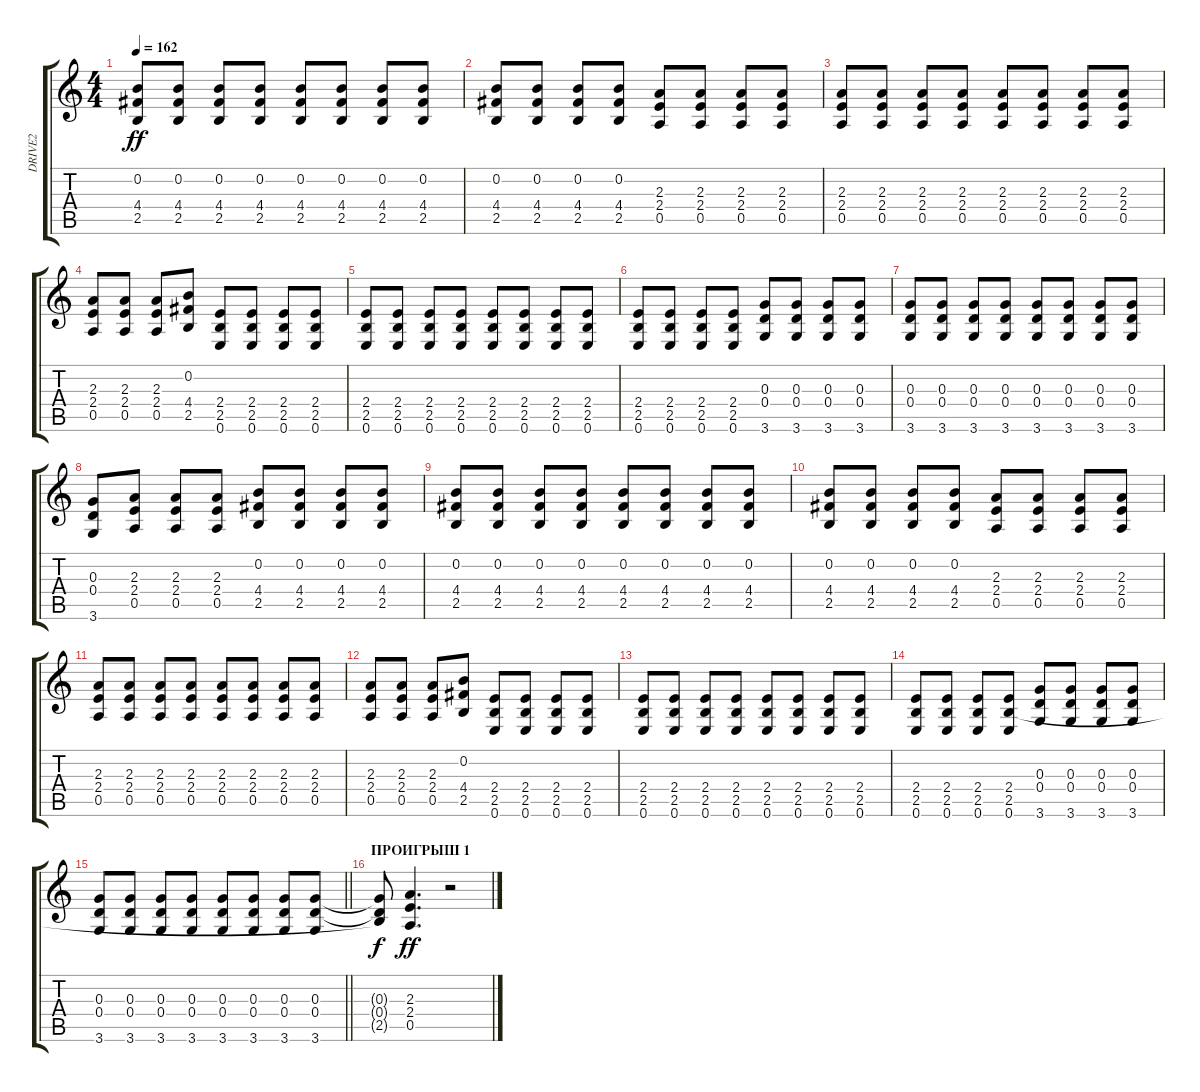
\track ("DRIVE2" "DRIVE2") {instrument overdrivenguitar}
\staff {score tabs}
\tuning (E4 B3 G3 D3 A2 E2) {hide}
\ts (4 4)
\tempo 162
\clef g2
\ks c
(0.2 4.4 2.5).8{dy ff} (0.2 4.4 2.5).8 (0.2 4.4 2.5).8 (0.2 4.4 2.5).8 (0.2 4.4 2.5).8 (0.2 4.4 2.5).8 (0.2 4.4 2.5).8 (0.2 4.4 2.5).8 |
(0.2 4.4 2.5).8 (0.2 4.4 2.5).8 (0.2 4.4 2.5).8 (0.2 4.4 2.5).8 (2.3 2.4 0.5).8 (2.3 2.4 0.5).8 (2.3 2.4 0.5).8 (2.3 2.4 0.5).8 |
(2.3 2.4 0.5).8 (2.3 2.4 0.5).8 (2.3 2.4 0.5).8 (2.3 2.4 0.5).8 (2.3 2.4 0.5).8 (2.3 2.4 0.5).8 (2.3 2.4 0.5).8 (2.3 2.4 0.5).8 |
(2.3 2.4 0.5).8 (2.3 2.4 0.5).8 (2.3 2.4 0.5).8 (0.2 4.4 2.5).8 (2.4 2.5 0.6).8 (2.4 2.5 0.6).8 (2.4 2.5 0.6).8 (2.4 2.5 0.6).8 |
(2.4 2.5 0.6).8 (2.4 2.5 0.6).8 (2.4 2.5 0.6).8 (2.4 2.5 0.6).8 (2.4 2.5 0.6).8 (2.4 2.5 0.6).8 (2.4 2.5 0.6).8 (2.4 2.5 0.6).8 |
(2.4 2.5 0.6).8 (2.4 2.5 0.6).8 (2.4 2.5 0.6).8 (2.4 2.5 0.6).8 (0.3 0.4 3.6).8 (0.3 0.4 3.6).8 (0.3 0.4 3.6).8 (0.3 0.4 3.6).8 |
(0.3 0.4 3.6).8 (0.3 0.4 3.6).8 (0.3 0.4 3.6).8 (0.3 0.4 3.6).8 (0.3 0.4 3.6).8 (0.3 0.4 3.6).8 (0.3 0.4 3.6).8 (0.3 0.4 3.6).8 |
(0.3 0.4 3.6).8 (2.3 2.4 0.5).8 (2.3 2.4 0.5).8 (2.3 2.4 0.5).8 (0.2 4.4 2.5).8 (0.2 4.4 2.5).8 (0.2 4.4 2.5).8 (0.2 4.4 2.5).8 |
(0.2 4.4 2.5).8 (0.2 4.4 2.5).8 (0.2 4.4 2.5).8 (0.2 4.4 2.5).8 (0.2 4.4 2.5).8 (0.2 4.4 2.5).8 (0.2 4.4 2.5).8 (0.2 4.4 2.5).8 |
(0.2 4.4 2.5).8 (0.2 4.4 2.5).8 (0.2 4.4 2.5).8 (0.2 4.4 2.5).8 (2.3 2.4 0.5).8 (2.3 2.4 0.5).8 (2.3 2.4 0.5).8 (2.3 2.4 0.5).8 |
(2.3 2.4 0.5).8 (2.3 2.4 0.5).8 (2.3 2.4 0.5).8 (2.3 2.4 0.5).8 (2.3 2.4 0.5).8 (2.3 2.4 0.5).8 (2.3 2.4 0.5).8 (2.3 2.4 0.5).8 |
(2.3 2.4 0.5).8 (2.3 2.4 0.5).8 (2.3 2.4 0.5).8 (0.2 4.4 2.5).8 (2.4 2.5 0.6).8 (2.4 2.5 0.6).8 (2.4 2.5 0.6).8 (2.4 2.5 0.6).8 |
(2.4 2.5 0.6).8 (2.4 2.5 0.6).8 (2.4 2.5 0.6).8 (2.4 2.5 0.6).8 (2.4 2.5 0.6).8 (2.4 2.5 0.6).8 (2.4 2.5 0.6).8 (2.4 2.5 0.6).8 |
(2.4 2.5 0.6).8 (2.4 2.5 0.6).8 (2.4 2.5 0.6).8 (2.4 2.5 0.6).8 (0.3 0.4 3.6).8 (0.3 0.4 3.6).8 (0.3 0.4 3.6).8 (0.3 0.4 3.6).8 |
\barLineRight lightlight
(0.3 0.4 3.6).8 (0.3 0.4 3.6).8 (0.3 0.4 3.6).8 (0.3 0.4 3.6).8 (0.3 0.4 3.6).8 (0.3 0.4 3.6).8 (0.3 0.4 3.6).8 (0.3 0.4 3.6).8 |
\section ("" "ПРОИГРЫШ 1")
(0.3{t} 0.4{t} 2.5{t}).8{dy f} (2.3 2.4 0.5).4{d dy ff} r.2
